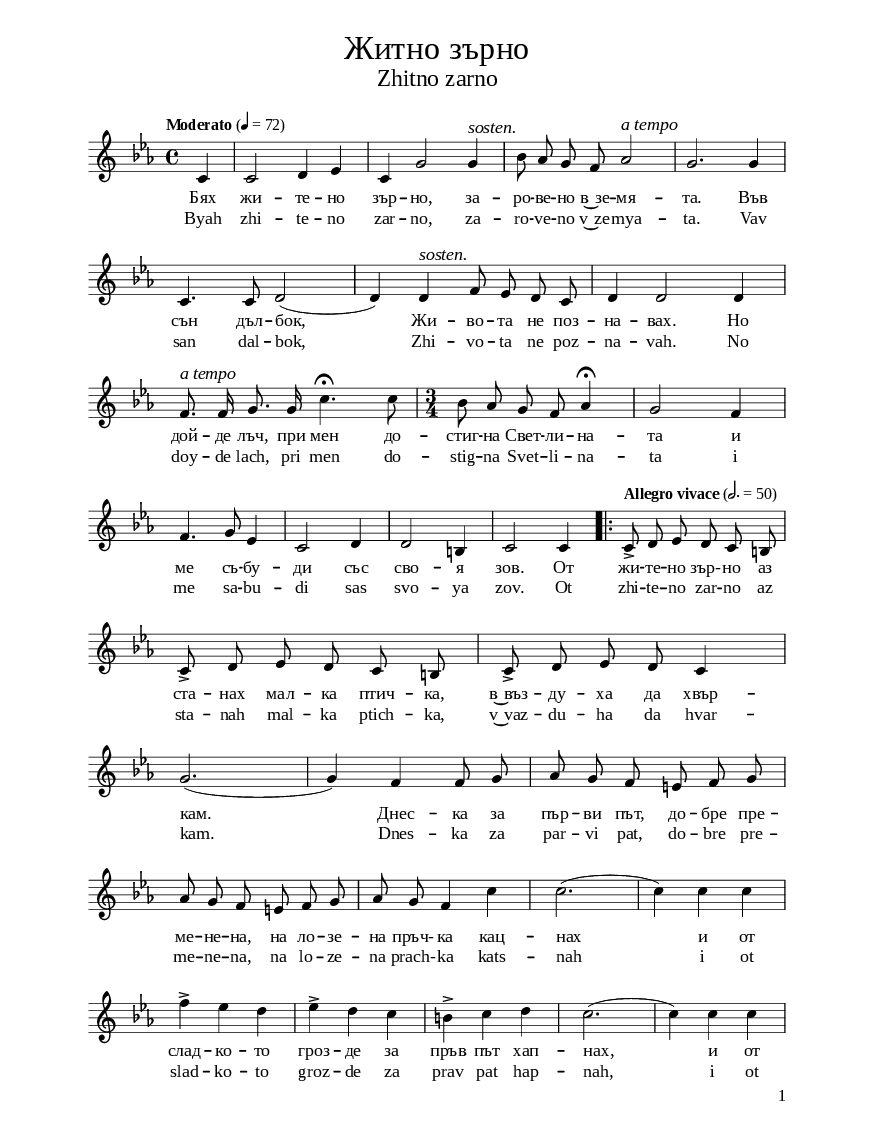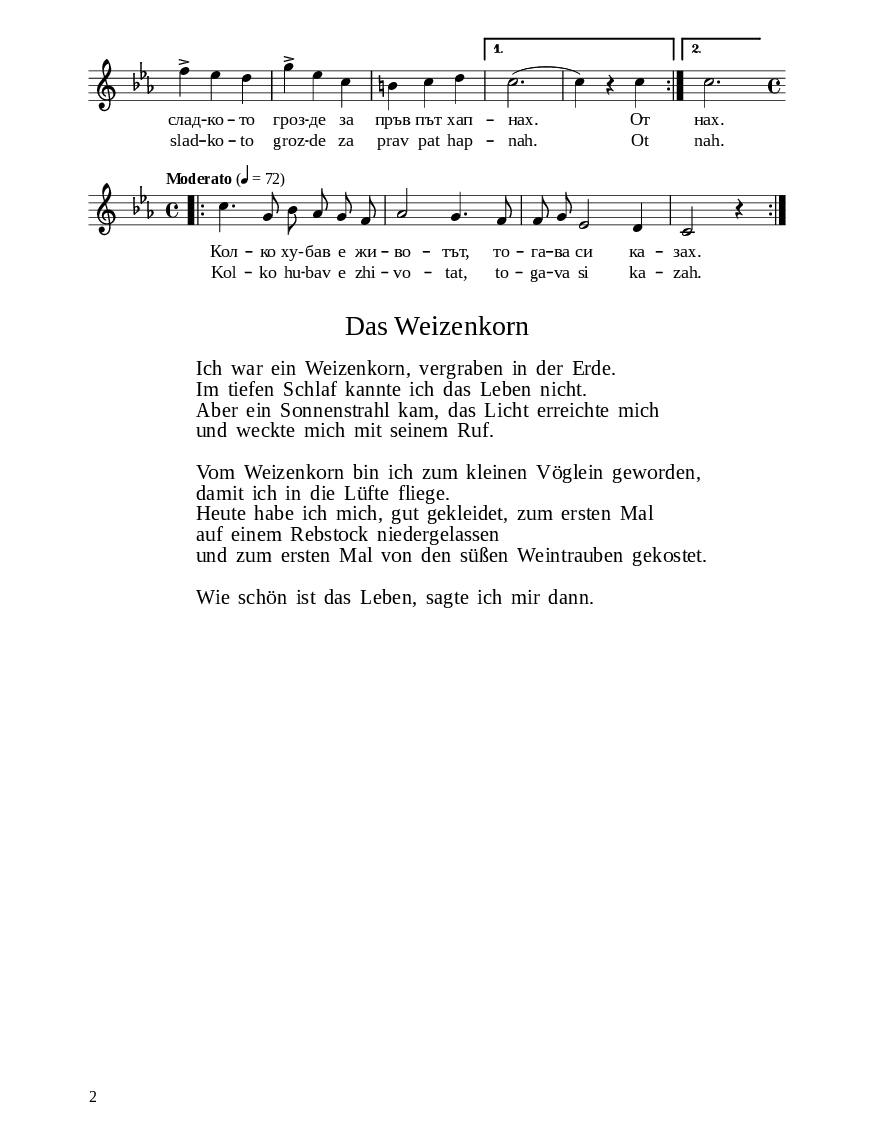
\version "2.24.1"

% include paper part and global functions
\include "include/globals.ily"

\bookpart {
  \label #'ref176
  \tocItem \markup "Житно зърно – Zhitno zarno "
  \include "include/bookpart-paper.ily"
  \score {
    \include "include/score-layout.ily"

    \new Voice \relative c' {
      \clef treble
      \key c \minor
      \time 4/4
      \tempoFunc "Moderato" 4 "72"
      \autoBeamOff
      \partial 4
      c4 | c2 d4 es | c g'2 g4^\markup { \large \italic "sosten."} | bes8 as g f as2^\markup { \large \italic "a tempo"} | g2. g4 | \break

      c,4. c8 d2 (| d4) d^\markup { \large \italic "sosten."} f8 es d c | d4 d2 d4 |\break

      f8.^\markup { \large \italic "a tempo"} f16 g8. g16 c4. \fermata c8 | \time 3/4 bes as g f as4 \fermata | g2 f4 | \break

      f4. g8 es4 | c2 d4 | d2 b4 | c2 c4 | \repeat volta 2 {

        \tempoFunc "Allegro vivace" 2. "50"
        c8 -> d es d c b | |\break

        c -> d es d c  b | c -> d es d c 4 | \break

        g'2. (|g4) f f8 g8 | as g f e f g | \break

        as8 g f e f g | as g f4 c'4 | c2. (| c4) c c | \break

        f -> es d | es -> d c | b -> c d | c2. ( | c4)  c c  | \break

        f -> es d | g -> es c | b c d |
      }
      \alternative {
        {
          c2. ( | c4)  r4 c4  |
        }  {c2. \bar "||"  \break }
      }

      \repeat volta 2 {
        \time 4/4
        \tempoFunc "Moderato" 4 "72"
        \bar ".|:" c4. g8 bes as g f | as2 g4. f8 | f g es2 d4 | c2 r4
      }
    }

    \addlyrics {
      Бях жи -- те -- но зър -- но, за -- ро -- ве -- но в~зе -- мя -- та.

      Във сън дъл -- бок, Жи -- во -- та не поз -- на -- вах.

      Но дой -- де лъч, при мен до -- стиг -- на Свет -- ли -- на -- та

      и ме съ -- бу -- ди със сво -- я зов.

      От жи -- те -- но "зър-" -- но аз ста -- нах мал -- ка птич -- ка,

      в~въз -- ду -- ха да хвър -- кам.

      Днес -- ка за пър -- ви път, до -- бре пре -- ме -- не -- на,

      на ло -- зе -- на "пръч-" -- ка кац -- нах и от слад -- ко -- то гроз -- де

      за пръв път хап -- нах, и от слад -- ко -- то гроз -- де

      за пръв път хап -- нах. От нах.

      Кол -- ко "ху-" -- бав е жи -- во -- тът, то -- га -- ва си ка -- зах.}
      \addlyrics {
        Byah zhi -- te -- no zar -- no, za -- ro -- ve -- no v~ze -- mya -- ta.

        Vav san dal -- bok, Zhi -- vo -- ta ne poz -- na -- vah.

        No doy -- de lach, pri men do -- stig -- na Svet -- li -- na -- ta

        i me sa -- bu -- di sas svo -- ya zov.

        Ot zhi -- te -- no zar -- no az sta -- nah mal -- ka ptich -- ka,

        v~vaz -- du -- ha da hvar -- kam.

        Dnes -- ka za par -- vi pat, do -- bre pre -- me -- ne -- na,

        na lo -- ze -- na "prach-" -- ka kats -- nah i ot slad -- ko -- to groz -- de

        za prav pat hap -- nah, i ot slad -- ko -- to groz -- de

        za prav pat hap -- nah. Ot nah.

        Kol -- ko hu -- bav e zhi -- vo -- tat, to -- ga -- va si ka -- zah.}

        \header {
          title = \titleFunc "Житно зърно" "Zhitno zarno"
        }

        \midi{}

      } % score



      % include foreign translation(s) of the song
      \version "2.24.1"

\markup \fill-line { \fontsize #deTitleFontSize "Das Weizenkorn" }
\markup \null
\markup \null
\markup \fontsize #deCoupletFontSize {
  \hspace #8
  \override #`(baseline-skip . ,deCoupletBaselineSkip)

\column {

 \line { "   "Ich war ein Weizenkorn, vergraben in der Erde.}

 \line { "   "Im tiefen Schlaf kannte ich das Leben nicht.}

 \line { "   "Aber ein Sonnenstrahl kam, das Licht erreichte mich}

 \line { "   "und weckte mich mit seinem Ruf. }
 \line { " " }

 \line { "   "Vom Weizenkorn bin ich zum kleinen Vöglein geworden,}

 \line { "   "damit ich in die Lüfte fliege. }

 \line { "   "Heute habe ich mich, gut gekleidet, zum ersten Mal}

 \line { "   "auf einem Rebstock niedergelassen }

 \line { "   "und zum ersten Mal von den süßen Weintrauben gekostet.}
 \line { " " }

 \line { "   "Wie schön ist das Leben, sagte ich mir dann. }


  }
}


    } % bookpart

    % Più mosso
    %
